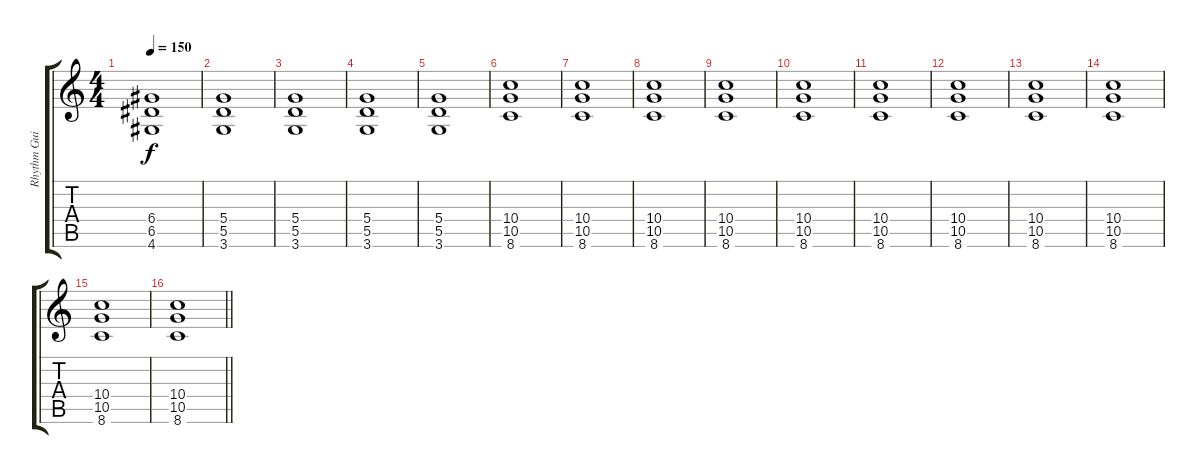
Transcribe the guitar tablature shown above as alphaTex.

\track ("Rhythm Guitar" "Rhythm Gui") {instrument distortionguitar}
\staff {score tabs}
\tuning (E4 B3 G3 D3 A2 E2) {hide}
\ts (4 4)
\tempo 150
\clef g2
\ks c
(6.4 6.5 4.6).1{dy f} |
(5.4 5.5 3.6).1 |
(5.4 5.5 3.6).1 |
(5.4 5.5 3.6).1 |
(5.4 5.5 3.6).1 |
(10.4 10.5 8.6).1 |
(10.4 10.5 8.6).1 |
(10.4 10.5 8.6).1 |
(10.4 10.5 8.6).1 |
(10.4 10.5 8.6).1 |
(10.4 10.5 8.6).1 |
(10.4 10.5 8.6).1 |
(10.4 10.5 8.6).1 |
(10.4 10.5 8.6).1 |
(10.4 10.5 8.6).1 |
\barLineRight lightlight
(10.4 10.5 8.6).1
